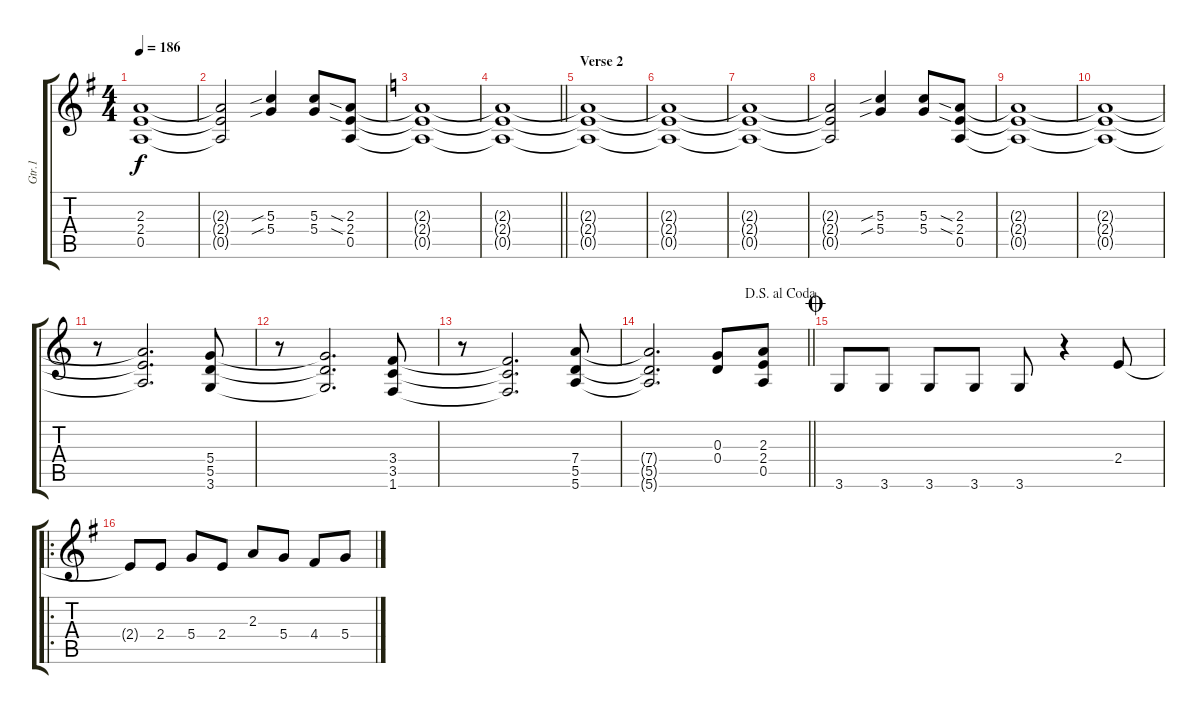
\track ("Gtr.1" "Gtr.1") {instrument distortionguitar}
\staff {score tabs}
\tuning (E4 B3 G3 D3 A2 E2) {hide}
\ts (4 4)
\tempo 186
\clef g2
\ks g
(2.3 2.4 0.5).1{dy f} |
(2.3{t} 2.4{t} 0.5{t}).2 (5.3{sib} 5.4{sib}).4 (5.3 5.4).8 (2.3{sia} 2.4{sia} 0.5).8 |
\ks c
(2.3{t} 2.4{t} 0.5{t}).1 |
\barLineRight lightlight
(2.3{t} 2.4{t} 0.5{t}).1 |
\section ("" "Verse 2")
(2.3{t} 2.4{t} 0.5{t}).1 |
(2.3{t} 2.4{t} 0.5{t}).1 |
(2.3{t} 2.4{t} 0.5{t}).1 |
(2.3{t} 2.4{t} 0.5{t}).2 (5.3{sib} 5.4{sib}).4 (5.3 5.4).8 (2.3{sia} 2.4{sia} 0.5).8 |
(2.3{t} 2.4{t} 0.5{t}).1 |
(2.3{t} 2.4{t} 0.5{t}).1 |
r.8 (2.3{t} 2.4{t} 0.5{t}).2{d} (5.4 5.5 3.6).8 |
r.8 (5.4{t} 5.5{t} 3.6{t}).2{d} (3.4 3.5 1.6).8 |
r.8 (3.4{t} 3.5{t} 1.6{t}).2{d} (7.4 5.5 5.6).8 |
\jump dalsegnoalcoda
\barLineRight lightlight
(7.4{t} 5.5{t} 5.6{t}).2{d} (0.3 0.4).8 (2.3 2.4 0.5).8 |
\jump coda
3.6.8 3.6.8 3.6.8 3.6.8 3.6.8 r.4 2.4.8 |
\ro
\ks g
2.4{t}.8 2.4.8 5.4.8 2.4.8 2.3.8 5.4.8 4.4.8 5.4.8
